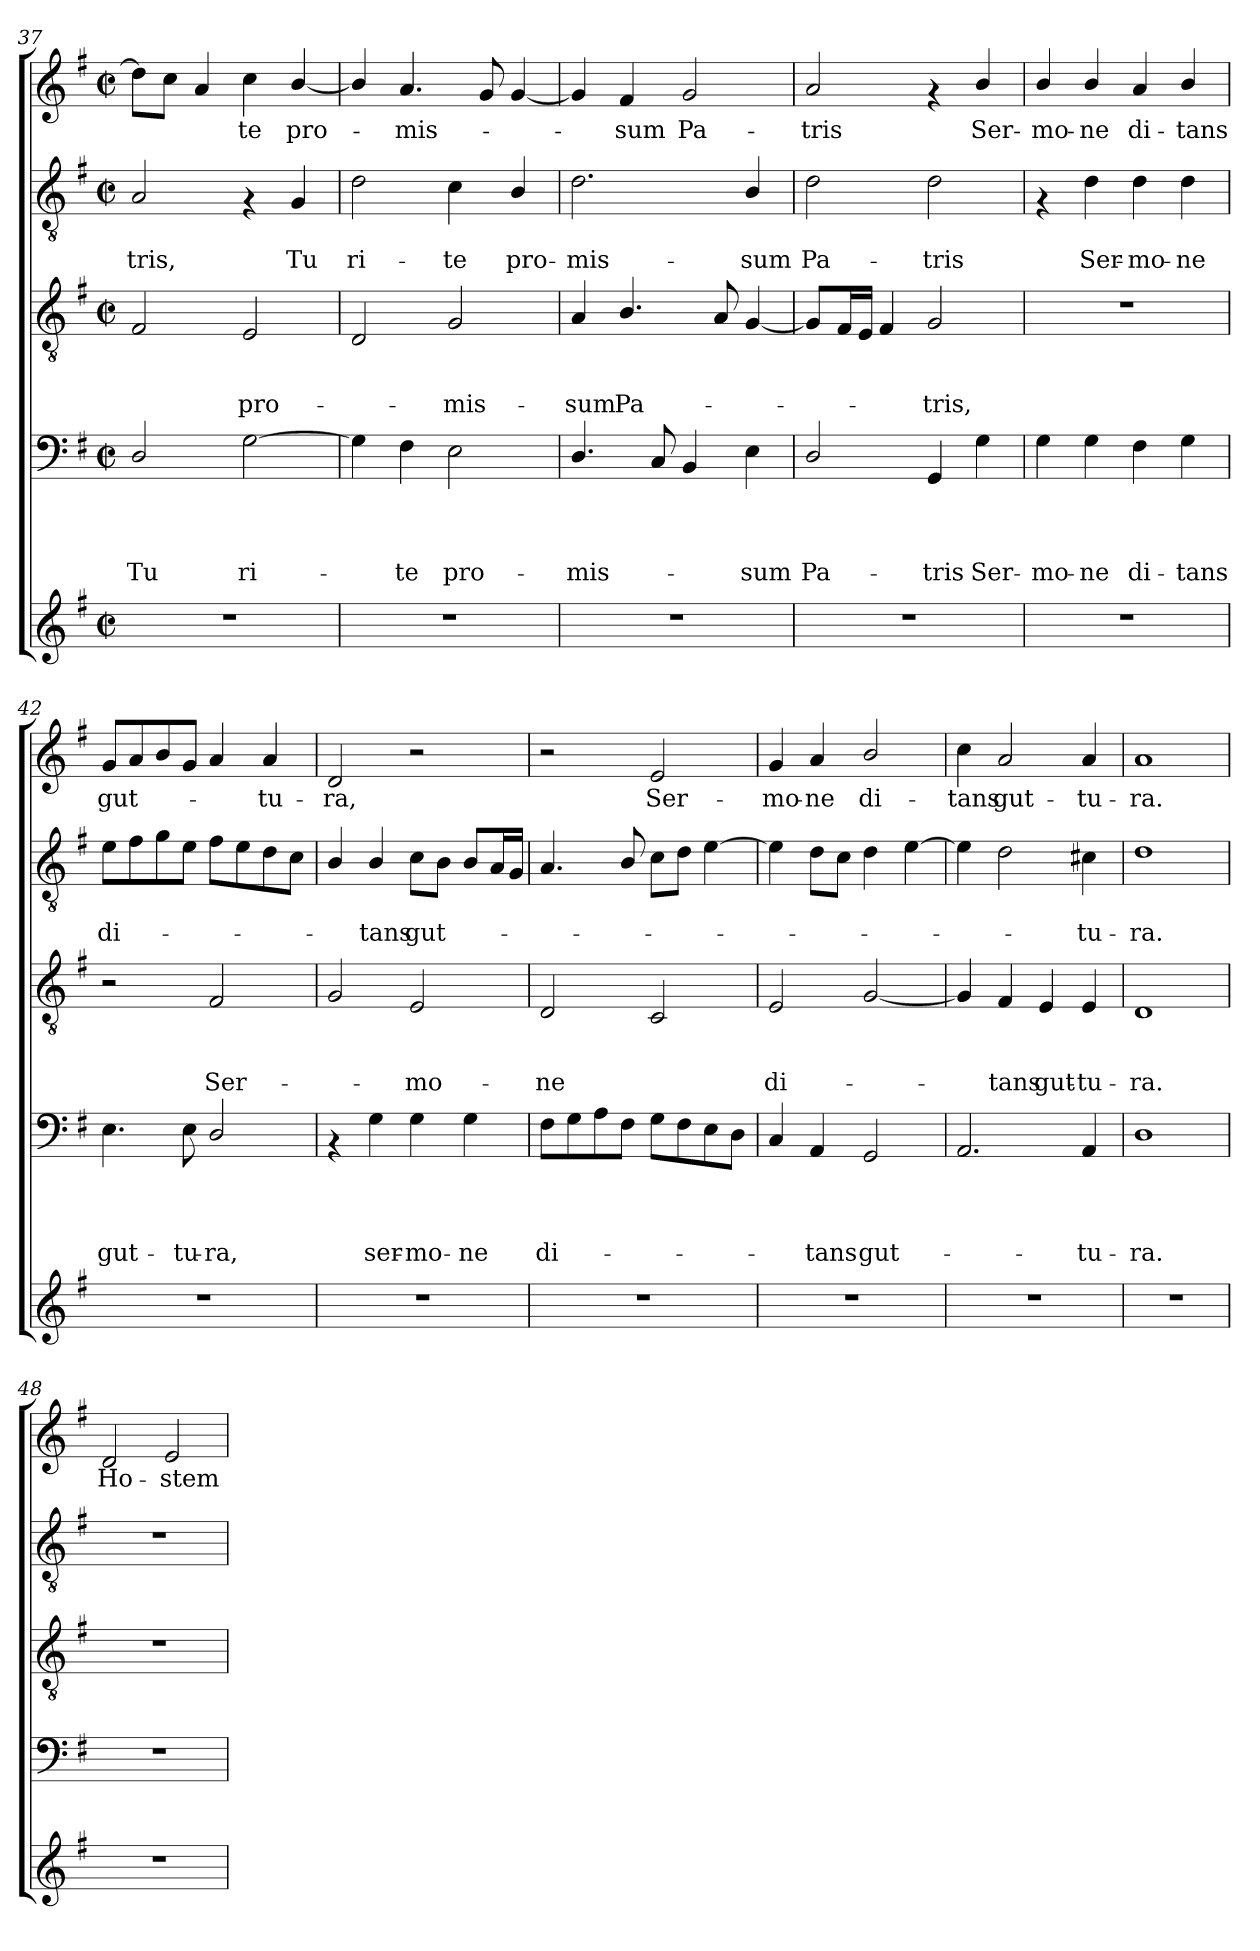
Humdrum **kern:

**kern	**kern	**text	**text	**text	**text	**kern	**text	**text	**text	**kern	**text	**text	**kern	**text
*part5	*part4	*part4	*part4	*part4	*part4	*part3	*part3	*part3	*part3	*part2	*part2	*part2	*part1	*part1
*staff5	*staff4	*staff4	*staff4	*staff4	*staff4	*staff3	*staff3	*staff3	*staff3	*staff2	*staff2	*staff2	*staff1	*staff1
*clefG2	*clefF4	*	*	*	*	*clefGv2	*	*	*	*clefGv2	*	*	*clefG2	*
*k[f#]	*k[f#]	*	*	*	*	*k[f#]	*	*	*	*k[f#]	*	*	*k[f#]	*
*G:	*G:	*	*	*	*	*G:	*	*	*	*G:	*	*	*G:	*
*M2/2	*M2/2	*	*	*	*	*M2/2	*	*	*	*M2/2	*	*	*M2/2	*
*met(c|)	*met(c|)	*	*	*	*	*met(c|)	*	*	*	*met(c|)	*	*	*met(c|)	*
=37	=37	=37	=37	=37	=37	=37	=37	=37	=37	=37	=37	=37	=37	=37
!	!	!	!	!	!LO:LY:b	!	!	!	!	!	!	!LO:LY:b	!	!
1r	2D/	.	.	.	Tu	2F#/	.	.	.	2A/	.	-tris,	8dd\L]	.
.	.	.	.	.	.	.	.	.	.	.	.	.	8cc\J	.
.	.	.	.	.	.	.	.	.	.	.	.	.	4a/	.
!	!	!	!	!	!LO:LY:b	!	!	!	!LO:LY:b	!	!	!	!	!LO:LY:b
.	[>2G\	.	.	.	ri-	2E/	.	.	pro-	4rF	.	.	4cc\	-te
!	!	!	!	!	!	!	!	!	!	!	!	!LO:LY:b	!	!LO:LY:b
.	.	.	.	.	.	.	.	.	.	4G/	.	Tu	[<4b/	pro-
=38	=38	=38	=38	=38	=38	=38	=38	=38	=38	=38	=38	=38	=38	=38
!	!	!	!	!	!	!	!	!	!	!	!	!LO:LY:b	!	!
1r	4G\]	.	.	.	.	2D/	.	.	.	2d\	.	ri-	4b/]	.
!	!	!	!	!	!LO:LY:b	!	!	!	!	!	!	!	!	!LO:LY:b
.	4F#\	.	.	.	-te	.	.	.	.	.	.	.	4.a/	-mis-
!	!	!	!	!	!LO:LY:b	!	!	!	!LO:LY:b	!	!	!LO:LY:b	!	!
.	2E\	.	.	.	pro-	2G/	.	.	-mis-	4c\	.	-te	.	.
.	.	.	.	.	.	.	.	.	.	.	.	.	8g/	.
!	!	!	!	!	!	!	!	!	!	!	!	!LO:LY:b	!	!
.	.	.	.	.	.	.	.	.	.	4B/	.	pro-	[<4g/	.
=39	=39	=39	=39	=39	=39	=39	=39	=39	=39	=39	=39	=39	=39	=39
!	!	!	!	!	!LO:LY:b	!	!	!	!LO:LY:b	!	!	!LO:LY:b	!	!
1r	4.D/	.	.	.	-mis-	4A/	.	.	-sum	2.d\	.	-mis-	4g/]	.
!	!	!	!	!	!	!	!	!	!LO:LY:b	!	!	!	!	!LO:LY:b
.	.	.	.	.	.	4.B/	.	.	Pa-	.	.	.	4f#/	-sum
.	8C/	.	.	.	.	.	.	.	.	.	.	.	.	.
!	!	!	!	!	!	!	!	!	!	!	!	!	!	!LO:LY:b
.	4BB/	.	.	.	.	.	.	.	.	.	.	.	2g/	Pa-
.	.	.	.	.	.	8A/	.	.	.	.	.	.	.	.
!	!	!	!	!	!LO:LY:b	!	!	!	!	!	!	!LO:LY:b	!	!
.	4E\	.	.	.	-sum	[<4G/	.	.	.	4B/	.	-sum	.	.
=40	=40	=40	=40	=40	=40	=40	=40	=40	=40	=40	=40	=40	=40	=40
!	!	!	!	!	!LO:LY:b	!	!	!	!	!	!	!LO:LY:b	!	!LO:LY:b
1r	2D/	.	.	.	Pa-	8G/L]	.	.	.	2d\	.	Pa-	2a/	-tris
.	.	.	.	.	.	16F#/L	.	.	.	.	.	.	.	.
.	.	.	.	.	.	16E/JJ	.	.	.	.	.	.	.	.
.	.	.	.	.	.	4F#/	.	.	.	.	.	.	.	.
!	!	!	!	!	!LO:LY:b	!	!	!	!LO:LY:b	!	!	!LO:LY:b	!	!
.	4GG/	.	.	.	-tris	2G/	.	.	-tris,	2d\	.	-tris	4rf	.
!	!	!	!	!	!LO:LY:b	!	!	!	!	!	!	!	!	!LO:LY:b
.	4G\	.	.	.	Ser-	.	.	.	.	.	.	.	4b>/	Ser-
!!LO:LB:g=z
=41	=41	=41	=41	=41	=41	=41	=41	=41	=41	=41	=41	=41	=41	=41
!	!	!	!	!	!LO:LY:b	!	!	!	!	!	!	!	!	!LO:LY:b
1r	4G\	.	.	.	-mo-	1r	.	.	.	4rF	.	.	4b/	-mo-
!	!	!	!	!	!LO:LY:b	!	!	!	!	!	!	!LO:LY:b	!	!LO:LY:b
.	4G\	.	.	.	-ne	.	.	.	.	4d\	.	Ser-	4b/	-ne
!	!	!	!	!	!LO:LY:b	!	!	!	!	!	!	!LO:LY:b	!	!LO:LY:b
.	4F#\	.	.	.	di-	.	.	.	.	4d\	.	-mo-	4a/	di-
!	!	!	!	!	!LO:LY:b	!	!	!	!	!	!	!LO:LY:b	!	!LO:LY:b
.	4G\	.	.	.	-tans	.	.	.	.	4d\	.	-ne	4b/	-tans
=42	=42	=42	=42	=42	=42	=42	=42	=42	=42	=42	=42	=42	=42	=42
!	!	!	!	!	!LO:LY:b	!	!	!	!	!	!	!LO:LY:b	!	!LO:LY:b
1r	4.E\	.	.	.	gut-	2r	.	.	.	8e\L	.	di-	8g/L	gut-
.	.	.	.	.	.	.	.	.	.	8f#\	.	.	8a/	.
.	.	.	.	.	.	.	.	.	.	8g\	.	.	8b/	.
!	!	!	!	!	!LO:LY:b	!	!	!	!	!	!	!	!	!
.	8E\	.	.	.	-tu-	.	.	.	.	8e\J	.	.	8g/J	.
!	!	!	!	!	!LO:LY:b	!	!	!	!LO:LY:b	!	!	!	!	!
.	2D/	.	.	.	-ra,	2F#/	.	.	Ser-	8f#\L	.	.	4a/	.
.	.	.	.	.	.	.	.	.	.	8e\	.	.	.	.
!	!	!	!	!	!	!	!	!	!	!	!	!	!	!LO:LY:b
.	.	.	.	.	.	.	.	.	.	8d\	.	.	4a/	-tu-
.	.	.	.	.	.	.	.	.	.	8c\J	.	.	.	.
=43	=43	=43	=43	=43	=43	=43	=43	=43	=43	=43	=43	=43	=43	=43
!	!	!	!	!	!	!	!	!	!	!	!	!	!	!LO:LY:b
1r	4rAA	.	.	.	.	2G/	.	.	.	4B/	.	.	2d/	-ra,
!	!	!	!	!	!LO:LY:b	!	!	!	!	!	!	!LO:LY:b	!	!
.	4G\	.	.	.	ser-	.	.	.	.	4B/	.	-tans	.	.
!	!	!	!	!	!LO:LY:b	!	!	!	!LO:LY:b	!	!	!LO:LY:b	!	!
.	4G\	.	.	.	-mo-	2E/	.	.	-mo-	8c\L	.	gut-	2r	.
.	.	.	.	.	.	.	.	.	.	8B\J	.	.	.	.
!	!	!	!	!	!LO:LY:b	!	!	!	!	!	!	!	!	!
.	4G\	.	.	.	-ne	.	.	.	.	8B/L	.	.	.	.
.	.	.	.	.	.	.	.	.	.	16A/L	.	.	.	.
.	.	.	.	.	.	.	.	.	.	16G/JJ	.	.	.	.
=44	=44	=44	=44	=44	=44	=44	=44	=44	=44	=44	=44	=44	=44	=44
!	!	!	!	!	!LO:LY:b	!	!	!	!LO:LY:b	!	!	!	!	!
1r	8F#\L	.	.	.	di-	2D/	.	.	-ne	4.A/	.	.	2r	.
.	8G\	.	.	.	.	.	.	.	.	.	.	.	.	.
.	8A\	.	.	.	.	.	.	.	.	.	.	.	.	.
.	8F#\J	.	.	.	.	.	.	.	.	8B/	.	.	.	.
!	!	!	!	!	!	!	!	!	!	!	!	!	!	!LO:LY:b
.	8G\L	.	.	.	.	2C/	.	.	.	8c\L	.	.	2e/	Ser-
.	8F#\	.	.	.	.	.	.	.	.	8d\J	.	.	.	.
.	8E\	.	.	.	.	.	.	.	.	[>4e\	.	.	.	.
.	8D\J	.	.	.	.	.	.	.	.	.	.	.	.	.
=45	=45	=45	=45	=45	=45	=45	=45	=45	=45	=45	=45	=45	=45	=45
!	!	!	!	!	!	!	!	!	!LO:LY:b	!	!	!	!	!LO:LY:b
1r	4C/	.	.	.	.	2E/	.	.	di-	4e\]	.	.	4g/	-mo-
!	!	!	!	!	!LO:LY:b	!	!	!	!	!	!	!	!	!LO:LY:b
.	4AA/	.	.	.	-tans	.	.	.	.	8d\L	.	.	4a/	-ne
.	.	.	.	.	.	.	.	.	.	8c\J	.	.	.	.
!	!	!	!	!	!LO:LY:b	!	!	!	!	!	!	!	!	!LO:LY:b
.	2GG/	.	.	.	gut-	[<2G/	.	.	.	4d\	.	.	2b/	di-
.	.	.	.	.	.	.	.	.	.	[>4e\	.	.	.	.
=46	=46	=46	=46	=46	=46	=46	=46	=46	=46	=46	=46	=46	=46	=46
!	!	!	!	!	!	!	!	!	!	!	!	!	!	!LO:LY:b
1r	2.AA/	.	.	.	.	4G/]	.	.	.	4e\]	.	.	4cc\	-tans
!	!	!	!	!	!	!	!	!	!LO:LY:b	!	!	!	!	!LO:LY:b
.	.	.	.	.	.	4F#/	.	.	-tans	2d\	.	.	2a/	gut-
!	!	!	!	!	!	!	!	!	!LO:LY:b	!	!	!	!	!
.	.	.	.	.	.	4E/	.	.	gut-	.	.	.	.	.
!	!	!	!	!	!LO:LY:b	!	!	!	!LO:LY:b	!	!	!LO:LY:b	!	!LO:LY:b
.	4AA/	.	.	.	-tu-	4E/	.	.	-tu-	4c#X\	.	-tu-	4a/	-tu-
=47	=47	=47	=47	=47	=47	=47	=47	=47	=47	=47	=47	=47	=47	=47
!	!	!	!	!	!LO:LY:b	!	!	!	!LO:LY:b	!	!	!LO:LY:b	!	!LO:LY:b
1r	1D	.	.	.	-ra.	1D	.	.	-ra.	1d	.	-ra.	1a	-ra.
!!LO:PB:g=z
=48	=48	=48	=48	=48	=48	=48	=48	=48	=48	=48	=48	=48	=48	=48
!	!	!	!	!	!	!	!	!	!	!	!	!	!	!LO:LY:b
1r	1r	.	.	.	.	1r	.	.	.	1r	.	.	2d/	Ho-
!	!	!	!	!	!	!	!	!	!	!	!	!	!	!LO:LY:b
.	.	.	.	.	.	.	.	.	.	.	.	.	2e/	-stem
=	=	=	=	=	=	=	=	=	=	=	=	=	=	=
*-	*-	*-	*-	*-	*-	*-	*-	*-	*-	*-	*-	*-	*-	*-
